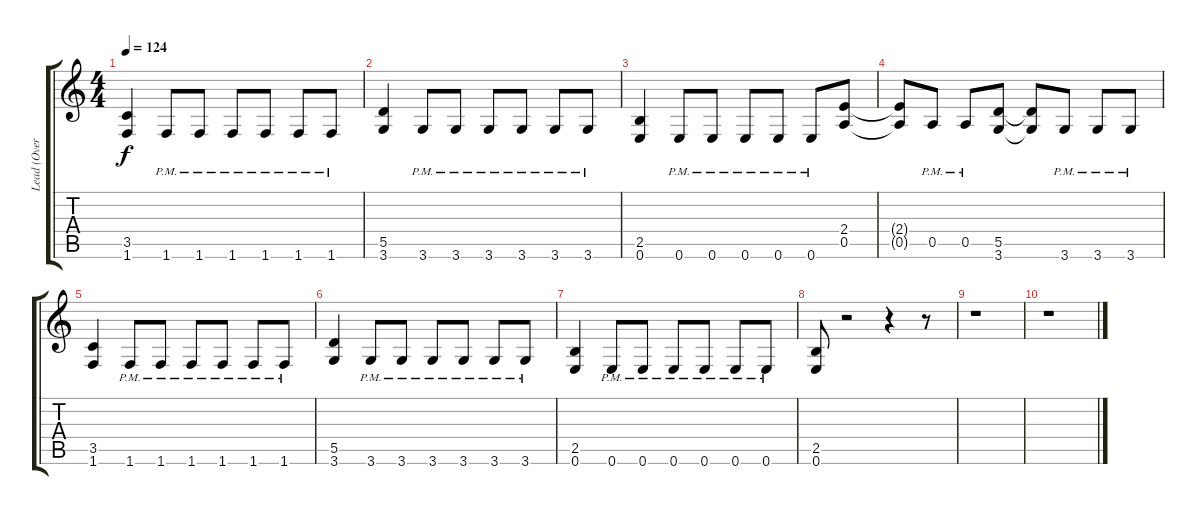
\track ("Lead (Overdub)" "Lead (Over") {instrument overdrivenguitar}
\staff {score tabs}
\tuning (E4 B3 G3 D3 A2 E2) {hide}
\ts (4 4)
\tempo 124
\clef g2
\ks c
(3.5 1.6).4{dy f} 1.6{pm}.8 1.6{pm}.8 1.6{pm}.8 1.6{pm}.8 1.6{pm}.8 1.6{pm}.8 |
(5.5 3.6).4 3.6{pm}.8 3.6{pm}.8 3.6{pm}.8 3.6{pm}.8 3.6{pm}.8 3.6{pm}.8 |
(2.5 0.6).4 0.6{pm}.8 0.6{pm}.8 0.6{pm}.8 0.6{pm}.8 0.6{pm}.8 (2.4 0.5).8 |
(2.4{t} 0.5{t}).8 0.5{pm}.8 0.5{pm}.8 (5.5 3.6).8 (5.5{t} 3.6{t}).8 3.6{pm}.8 3.6{pm}.8 3.6{pm}.8 |
(3.5 1.6).4 1.6{pm}.8 1.6{pm}.8 1.6{pm}.8 1.6{pm}.8 1.6{pm}.8 1.6{pm}.8 |
(5.5 3.6).4 3.6{pm}.8 3.6{pm}.8 3.6{pm}.8 3.6{pm}.8 3.6{pm}.8 3.6{pm}.8 |
(2.5 0.6).4 0.6{pm}.8 0.6{pm}.8 0.6{pm}.8 0.6{pm}.8 0.6{pm}.8 0.6{pm}.8 |
(2.5 0.6).8 r.2 r.4 r.8 |
r.1 |
r.1
